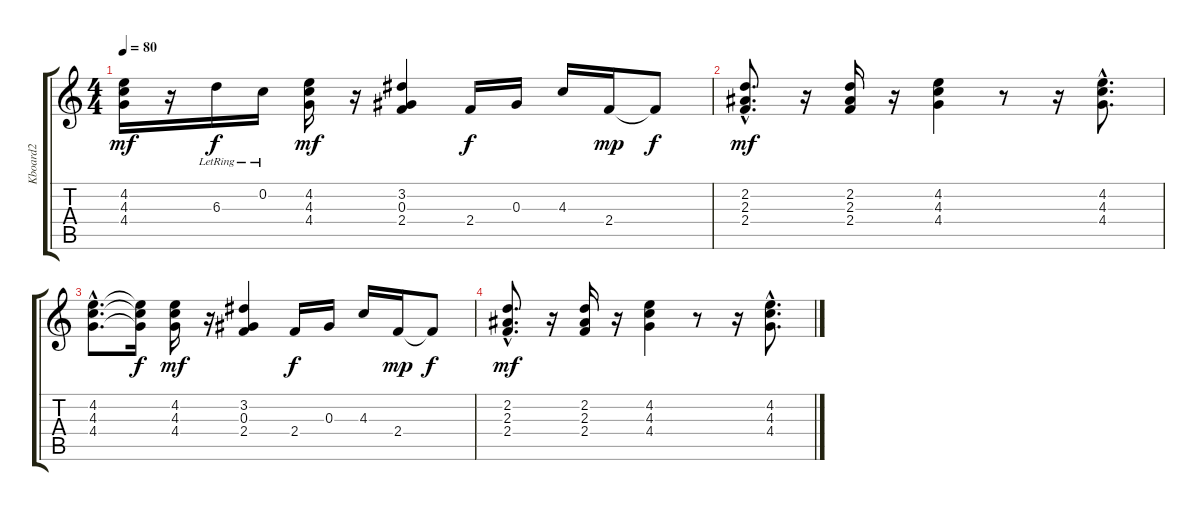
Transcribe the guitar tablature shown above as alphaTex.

\track ("Kboard2" "Kboard2") {instrument electricpiano1}
\staff {score tabs}
\tuning (F5 C5 Ab4 Eb4 Bb3 F3) {hide}
\ts (4 4)
\tempo 80
\clef g2
\ks c
(4.2 4.3 4.4).16{dy mf volume 0} r.16 6.3{lr}.16{dy f} 0.2{lr}.16 (4.2 4.3 4.4).16{dy mf} r.16 (3.2 0.3 2.4).4 2.4.16{dy f} 0.3.16 4.3.16 2.4.16{dy mp} 2.4{t}.8{dy f} |
(2.2{hac} 2.3{hac} 2.4{hac}).8{d dy mf} r.16 (2.2 2.3 2.4).16 r.16 (4.2 4.3 4.4).4 r.8 r.16 (4.2{hac} 4.3{hac} 4.4{hac}).8{d} |
(4.2{hac} 4.3{hac} 4.4{hac}).8{d} (4.2{t} 4.3{t} 4.4{t}).16{dy f} (4.2 4.3 4.4).16{dy mf} r.16 (3.2 0.3 2.4).4 2.4.16{dy f} 0.3.16 4.3.16 2.4.16{dy mp} 2.4{t}.8{dy f} |
(2.2{hac} 2.3{hac} 2.4{hac}).8{d dy mf} r.16 (2.2 2.3 2.4).16 r.16 (4.2 4.3 4.4).4 r.8 r.16 (4.2{hac} 4.3{hac} 4.4{hac}).8{d}
